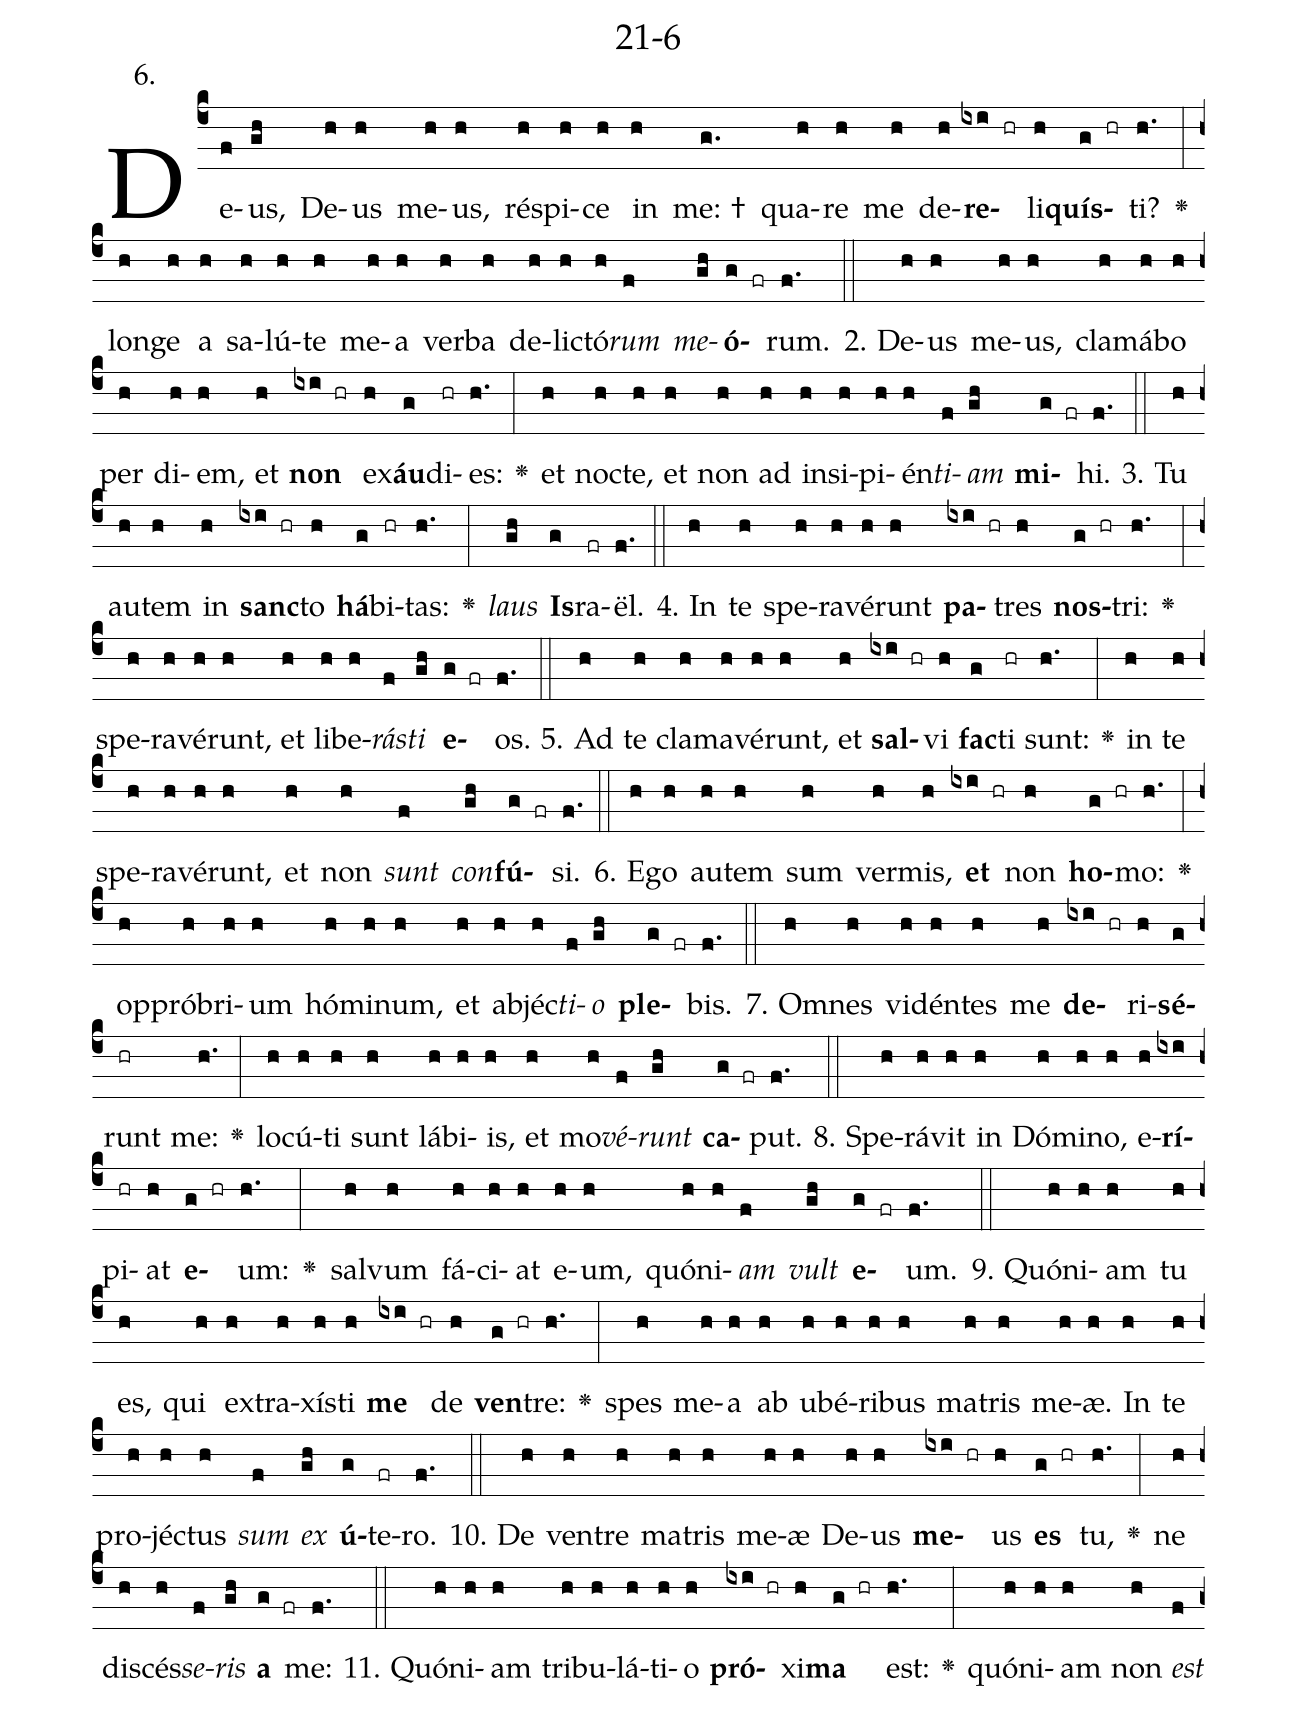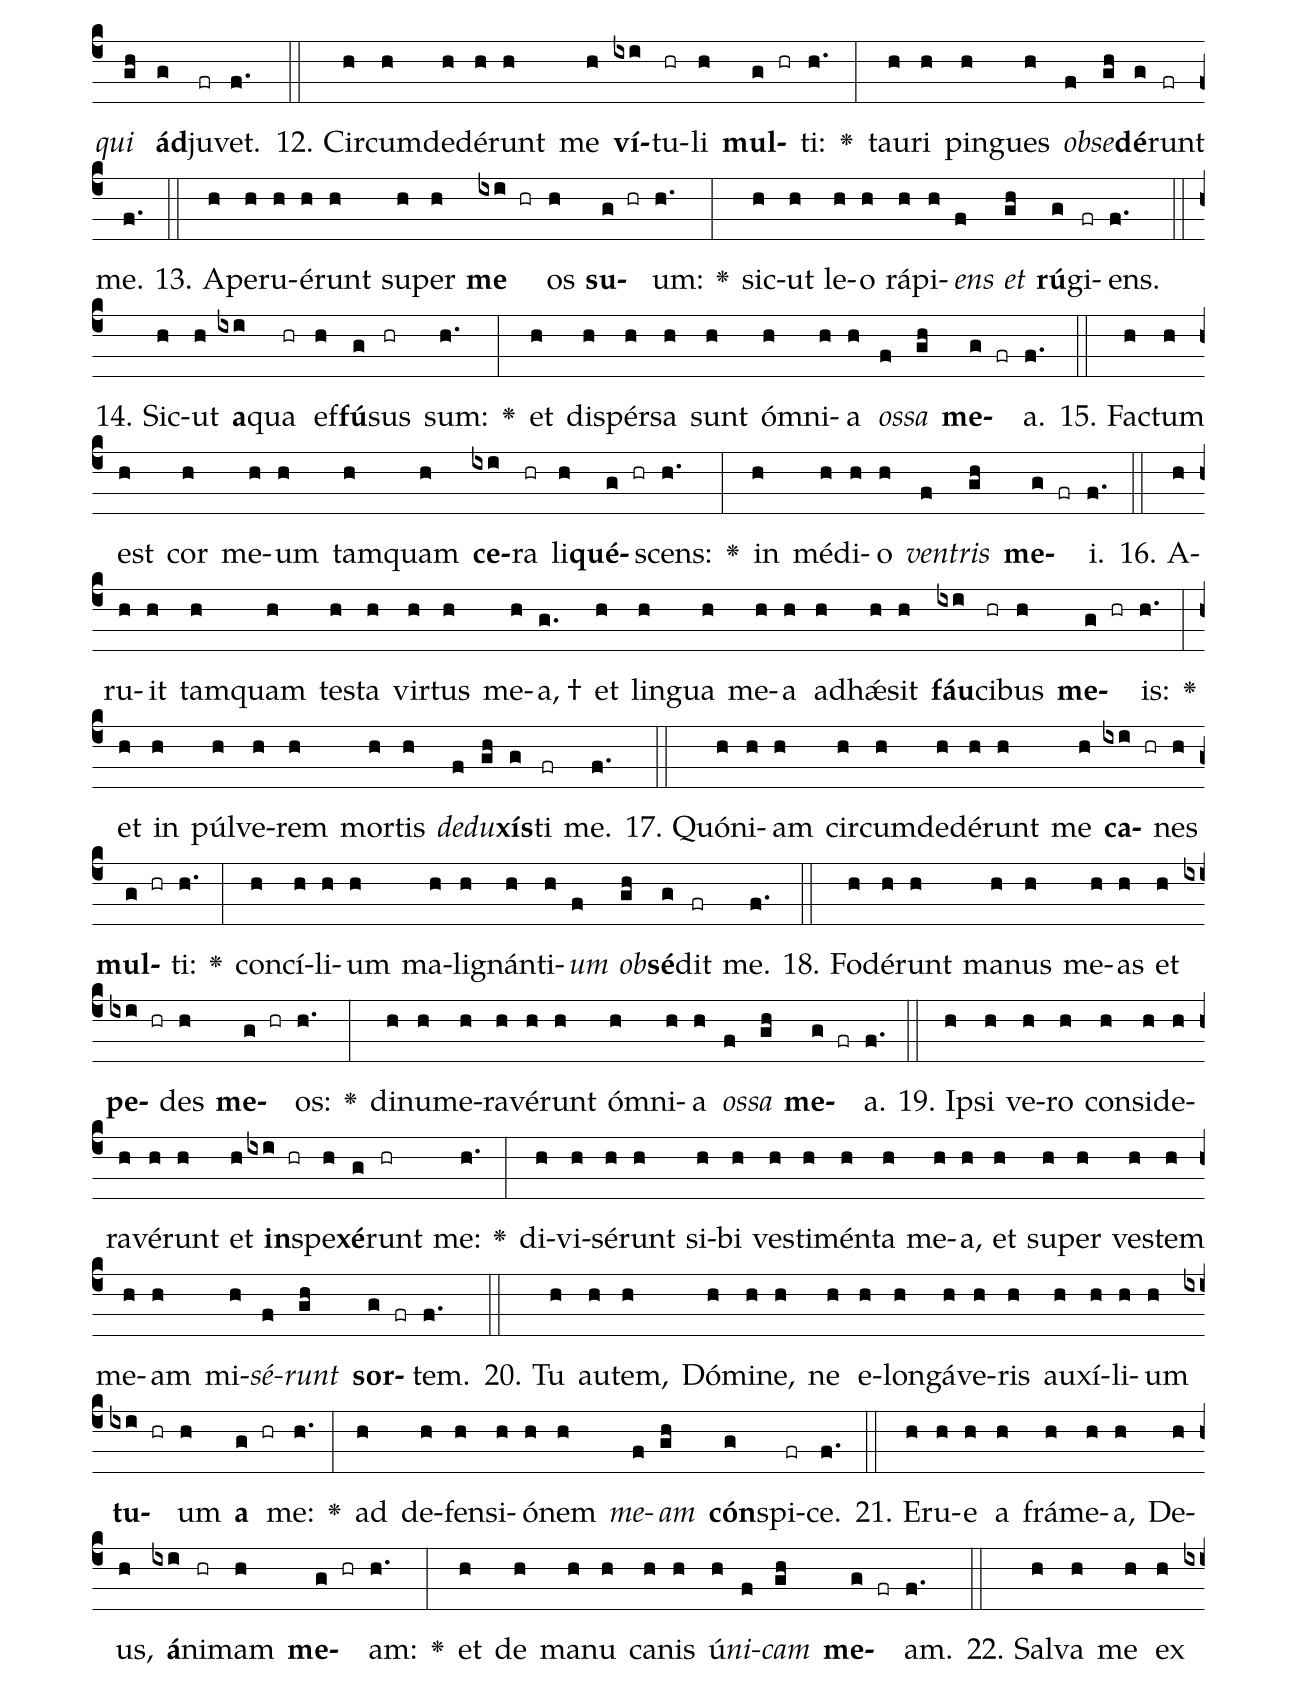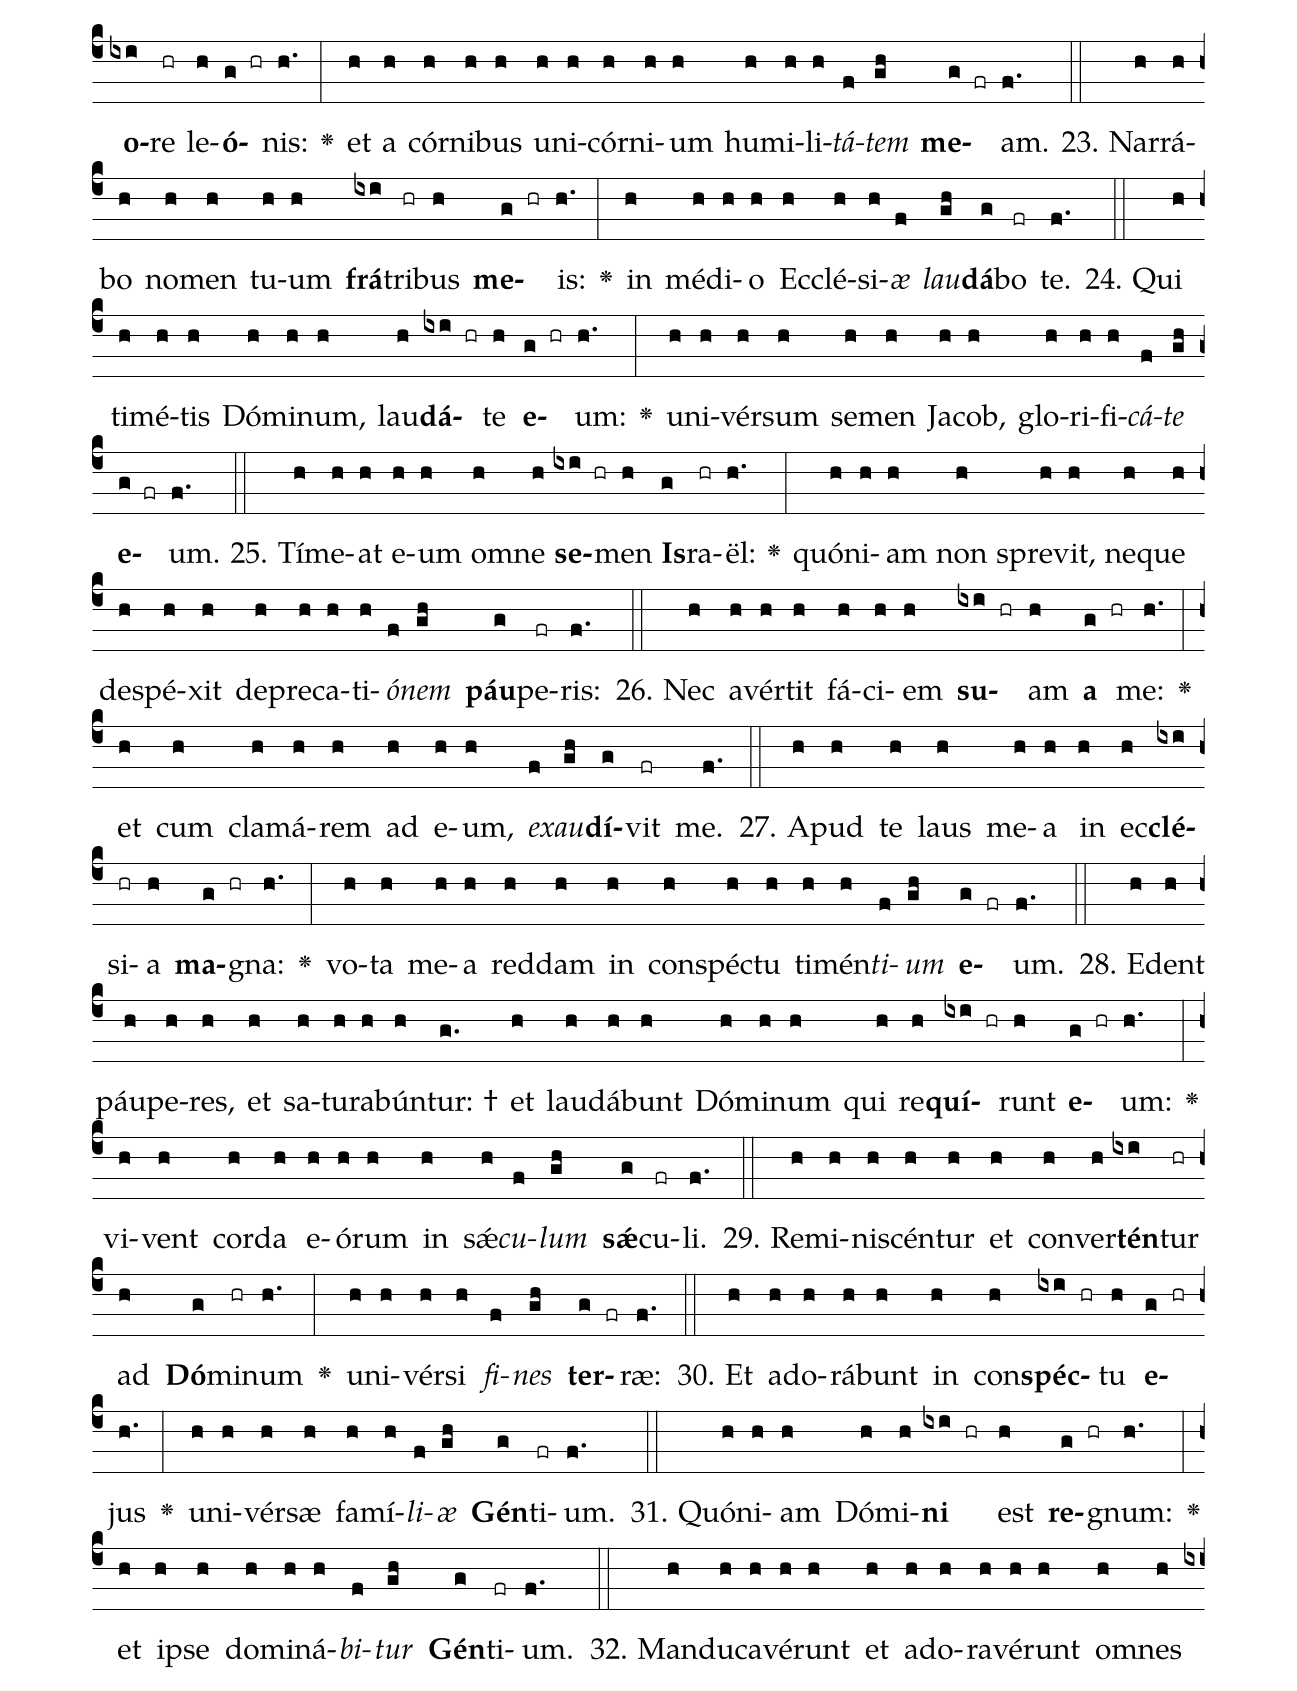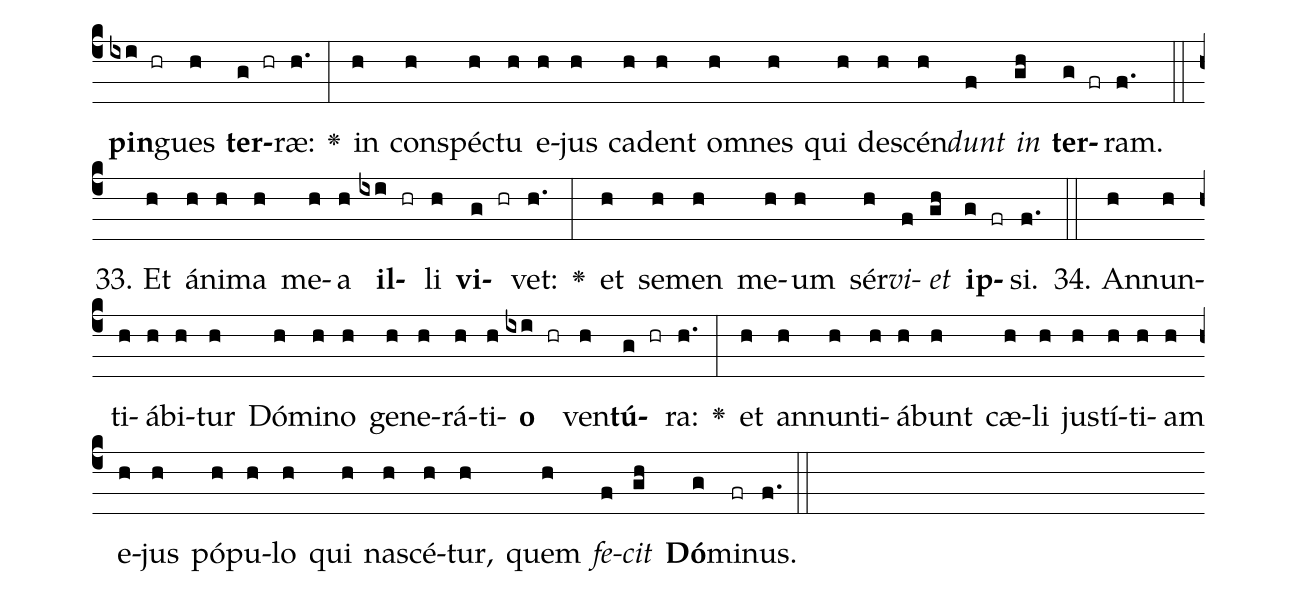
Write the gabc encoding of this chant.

name: 21-6;
annotation: 6.;
%%
(c4)De(f)us,(gh) De(h)us(h) me(h)us,(h) ré(h)spi(h)ce(h) in(h) me: †(g.) qua(h)re(h) me(h) de(h)<b>re</b>(ixi hr)li(h)<b>quís</b>(g hr)ti?(h.) <v>\greheightstar</v>(:) lon(h)ge(h) a(h) sa(h)lú(h)te(h) me(h)a(h) ver(h)ba(h) de(h)lic(h)tó(h)<i>rum</i>(f) <i>me</i>(gh)<b>ó</b>(g fr)rum.(f.) (::)
2. De(h)us(h) me(h)us,(h) cla(h)má(h)bo(h) per(h) di(h)em,(h) et(h) <b>non</b>(ixi hr) ex(h)<b>áu</b>(g)di(hr)es:(h.) <v>\greheightstar</v>(:) et(h) noc(h)te,(h) et(h) non(h) ad(h) in(h)si(h)pi(h)én(h)<i>ti</i>(f)<i>am</i>(gh) <b>mi</b>(g fr)hi.(f.) (::)
3. Tu(h) au(h)tem(h) in(h) <b>sanc</b>(ixi hr)to(h) <b>há</b>(g)bi(hr)tas:(h.) <v>\greheightstar</v>(:) <i>laus</i>(gh) <b>Is</b>(g)ra(fr)ël.(f.) (::)
4. In(h) te(h) spe(h)ra(h)vé(h)runt(h) <b>pa</b>(ixi hr)tres(h) <b>nos</b>(g hr)tri:(h.) <v>\greheightstar</v>(:) spe(h)ra(h)vé(h)runt,(h) et(h) li(h)be(h)<i>rás</i>(f)<i>ti</i>(gh) <b>e</b>(g fr)os.(f.) (::)
5. Ad(h) te(h) cla(h)ma(h)vé(h)runt,(h) et(h) <b>sal</b>(ixi hr)vi(h) <b>fac</b>(g)ti(hr) sunt:(h.) <v>\greheightstar</v>(:) in(h) te(h) spe(h)ra(h)vé(h)runt,(h) et(h) non(h) <i>sunt</i>(f) <i>con</i>(gh)<b>fú</b>(g fr)si.(f.) (::)
6. E(h)go(h) au(h)tem(h) sum(h) ver(h)mis,(h) <b>et</b>(ixi hr) non(h) <b>ho</b>(g hr)mo:(h.) <v>\greheightstar</v>(:) op(h)pró(h)bri(h)um(h) hó(h)mi(h)num,(h) et(h) ab(h)jéc(h)<i>ti</i>(f)<i>o</i>(gh) <b>ple</b>(g fr)bis.(f.) (::)
7. Om(h)nes(h) vi(h)dén(h)tes(h) me(h) <b>de</b>(ixi hr)ri(h)<b>sé</b>(g)runt(hr) me:(h.) <v>\greheightstar</v>(:) lo(h)cú(h)ti(h) sunt(h) lá(h)bi(h)is,(h) et(h) mo(h)<i>vé</i>(f)<i>runt</i>(gh) <b>ca</b>(g fr)put.(f.) (::)
8. Spe(h)rá(h)vit(h) in(h) Dó(h)mi(h)no,(h) e(h)<b>rí</b>(ixi)pi(hr)at(h) <b>e</b>(g hr)um:(h.) <v>\greheightstar</v>(:) sal(h)vum(h) fá(h)ci(h)at(h) e(h)um,(h) quón(h)i(h)<i>am</i>(f) <i>vult</i>(gh) <b>e</b>(g fr)um.(f.) (::)
9. Quón(h)i(h)am(h) tu(h) es,(h) qui(h) ex(h)tra(h)xís(h)ti(h) <b>me</b>(ixi hr) de(h) <b>ven</b>(g hr)tre:(h.) <v>\greheightstar</v>(:) spes(h) me(h)a(h) ab(h) u(h)bé(h)ri(h)bus(h) ma(h)tris(h) me(h)æ.(h) In(h) te(h) pro(h)jéc(h)tus(h) <i>sum</i>(f) <i>ex</i>(gh) <b>ú</b>(g)te(fr)ro.(f.) (::)
10. De(h) ven(h)tre(h) ma(h)tris(h) me(h)æ(h) De(h)us(h) <b>me</b>(ixi hr)us(h) <b>es</b>(g hr) tu,(h.) <v>\greheightstar</v>(:) ne(h) di(h)scés(h)<i>se</i>(f)<i>ris</i>(gh) <b>a</b>(g fr) me:(f.) (::)
11. Quón(h)i(h)am(h) tri(h)bu(h)lá(h)ti(h)o(h) <b>pró</b>(ixi hr)xi(h)<b>ma</b>(g hr) est:(h.) <v>\greheightstar</v>(:) quón(h)i(h)am(h) non(h) <i>est</i>(f) <i>qui</i>(gh) <b>ád</b>(g)ju(fr)vet.(f.) (::)
12. Cir(h)cum(h)de(h)dé(h)runt(h) me(h) <b>ví</b>(ixi)tu(hr)li(h) <b>mul</b>(g hr)ti:(h.) <v>\greheightstar</v>(:) tau(h)ri(h) pin(h)gues(h) <i>ob</i>(f)<i>se</i>(gh)<b>dé</b>(g)runt(fr) me.(f.) (::)
13. A(h)pe(h)ru(h)é(h)runt(h) su(h)per(h) <b>me</b>(ixi hr) os(h) <b>su</b>(g hr)um:(h.) <v>\greheightstar</v>(:) sic(h)ut(h) le(h)o(h) rá(h)pi(h)<i>ens</i>(f) <i>et</i>(gh) <b>rú</b>(g)gi(fr)ens.(f.) (::)
14. Sic(h)ut(h) <b>a</b>(ixi)qua(hr) ef(h)<b>fú</b>(g)sus(hr) sum:(h.) <v>\greheightstar</v>(:) et(h) di(h)spér(h)sa(h) sunt(h) óm(h)ni(h)a(h) <i>os</i>(f)<i>sa</i>(gh) <b>me</b>(g fr)a.(f.) (::)
15. Fac(h)tum(h) est(h) cor(h) me(h)um(h) tam(h)quam(h) <b>ce</b>(ixi)ra(hr) li(h)<b>qué</b>(g hr)scens:(h.) <v>\greheightstar</v>(:) in(h) mé(h)di(h)o(h) <i>ven</i>(f)<i>tris</i>(gh) <b>me</b>(g fr)i.(f.) (::)
16. A(h)ru(h)it(h) tam(h)quam(h) tes(h)ta(h) vir(h)tus(h) me(h)a, †(g.) et(h) lin(h)gua(h) me(h)a(h) ad(h)hǽ(h)sit(h) <b>fáu</b>(ixi)ci(hr)bus(h) <b>me</b>(g hr)is:(h.) <v>\greheightstar</v>(:) et(h) in(h) púl(h)ve(h)rem(h) mor(h)tis(h) <i>de</i>(f)<i>du</i>(gh)<b>xís</b>(g)ti(fr) me.(f.) (::)
17. Quón(h)i(h)am(h) cir(h)cum(h)de(h)dé(h)runt(h) me(h) <b>ca</b>(ixi hr)nes(h) <b>mul</b>(g hr)ti:(h.) <v>\greheightstar</v>(:) con(h)cí(h)li(h)um(h) ma(h)li(h)gnán(h)ti(h)<i>um</i>(f) <i>ob</i>(gh)<b>sé</b>(g)dit(fr) me.(f.) (::)
18. Fo(h)dé(h)runt(h) ma(h)nus(h) me(h)as(h) et(h) <b>pe</b>(ixi hr)des(h) <b>me</b>(g hr)os:(h.) <v>\greheightstar</v>(:) di(h)nu(h)me(h)ra(h)vé(h)runt(h) óm(h)ni(h)a(h) <i>os</i>(f)<i>sa</i>(gh) <b>me</b>(g fr)a.(f.) (::)
19. Ip(h)si(h) ve(h)ro(h) con(h)si(h)de(h)ra(h)vé(h)runt(h) et(h) <b>in</b>(ixi hr)spe(h)<b>xé</b>(g)runt(hr) me:(h.) <v>\greheightstar</v>(:) di(h)vi(h)sé(h)runt(h) si(h)bi(h) ves(h)ti(h)mén(h)ta(h) me(h)a,(h) et(h) su(h)per(h) ves(h)tem(h) me(h)am(h) mi(h)<i>sé</i>(f)<i>runt</i>(gh) <b>sor</b>(g fr)tem.(f.) (::)
20. Tu(h) au(h)tem,(h) Dó(h)mi(h)ne,(h) ne(h) e(h)lon(h)gá(h)ve(h)ris(h) au(h)xí(h)li(h)um(h) <b>tu</b>(ixi hr)um(h) <b>a</b>(g hr) me:(h.) <v>\greheightstar</v>(:) ad(h) de(h)fen(h)si(h)ó(h)nem(h) <i>me</i>(f)<i>am</i>(gh) <b>cón</b>(g)spi(fr)ce.(f.) (::)
21. E(h)ru(h)e(h) a(h) frá(h)me(h)a,(h) De(h)us,(h) <b>á</b>(ixi)ni(hr)mam(h) <b>me</b>(g hr)am:(h.) <v>\greheightstar</v>(:) et(h) de(h) ma(h)nu(h) ca(h)nis(h) ú(h)<i>ni</i>(f)<i>cam</i>(gh) <b>me</b>(g fr)am.(f.) (::)
22. Sal(h)va(h) me(h) ex(h) <b>o</b>(ixi)re(hr) le(h)<b>ó</b>(g hr)nis:(h.) <v>\greheightstar</v>(:) et(h) a(h) cór(h)ni(h)bus(h) u(h)ni(h)cór(h)ni(h)um(h) hu(h)mi(h)li(h)<i>tá</i>(f)<i>tem</i>(gh) <b>me</b>(g fr)am.(f.) (::)
23. Nar(h)rá(h)bo(h) no(h)men(h) tu(h)um(h) <b>frá</b>(ixi)tri(hr)bus(h) <b>me</b>(g hr)is:(h.) <v>\greheightstar</v>(:) in(h) mé(h)di(h)o(h) Ec(h)clé(h)si(h)<i>æ</i>(f) <i>lau</i>(gh)<b>dá</b>(g)bo(fr) te.(f.) (::)
24. Qui(h) ti(h)mé(h)tis(h) Dó(h)mi(h)num,(h) lau(h)<b>dá</b>(ixi hr)te(h) <b>e</b>(g hr)um:(h.) <v>\greheightstar</v>(:) u(h)ni(h)vér(h)sum(h) se(h)men(h) Ja(h)cob,(h) glo(h)ri(h)fi(h)<i>cá</i>(f)<i>te</i>(gh) <b>e</b>(g fr)um.(f.) (::)
25. Tí(h)me(h)at(h) e(h)um(h) om(h)ne(h) <b>se</b>(ixi hr)men(h) <b>Is</b>(g)ra(hr)ël:(h.) <v>\greheightstar</v>(:) quón(h)i(h)am(h) non(h) spre(h)vit,(h) ne(h)que(h) de(h)spé(h)xit(h) de(h)pre(h)ca(h)ti(h)<i>ó</i>(f)<i>nem</i>(gh) <b>páu</b>(g)pe(fr)ris:(f.) (::)
26. Nec(h) a(h)vér(h)tit(h) fá(h)ci(h)em(h) <b>su</b>(ixi hr)am(h) <b>a</b>(g hr) me:(h.) <v>\greheightstar</v>(:) et(h) cum(h) cla(h)má(h)rem(h) ad(h) e(h)um,(h) <i>ex</i>(f)<i>au</i>(gh)<b>dí</b>(g)vit(fr) me.(f.) (::)
27. A(h)pud(h) te(h) laus(h) me(h)a(h) in(h) ec(h)<b>clé</b>(ixi)si(hr)a(h) <b>ma</b>(g hr)gna:(h.) <v>\greheightstar</v>(:) vo(h)ta(h) me(h)a(h) red(h)dam(h) in(h) con(h)spéc(h)tu(h) ti(h)mén(h)<i>ti</i>(f)<i>um</i>(gh) <b>e</b>(g fr)um.(f.) (::)
28. E(h)dent(h) páu(h)pe(h)res,(h) et(h) sa(h)tu(h)ra(h)bún(h)tur: †(g.) et(h) lau(h)dá(h)bunt(h) Dó(h)mi(h)num(h) qui(h) re(h)<b>quí</b>(ixi hr)runt(h) <b>e</b>(g hr)um:(h.) <v>\greheightstar</v>(:) vi(h)vent(h) cor(h)da(h) e(h)ó(h)rum(h) in(h) sǽ(h)<i>cu</i>(f)<i>lum</i>(gh) <b>sǽ</b>(g)cu(fr)li.(f.) (::)
29. Re(h)mi(h)ni(h)scén(h)tur(h) et(h) con(h)ver(h)<b>tén</b>(ixi)tur(hr) ad(h) <b>Dó</b>(g)mi(hr)num(h.) <v>\greheightstar</v>(:) u(h)ni(h)vér(h)si(h) <i>fi</i>(f)<i>nes</i>(gh) <b>ter</b>(g fr)ræ:(f.) (::)
30. Et(h) ad(h)o(h)rá(h)bunt(h) in(h) con(h)<b>spéc</b>(ixi hr)tu(h) <b>e</b>(g hr)jus(h.) <v>\greheightstar</v>(:) u(h)ni(h)vér(h)sæ(h) fa(h)mí(h)<i>li</i>(f)<i>æ</i>(gh) <b>Gén</b>(g)ti(fr)um.(f.) (::)
31. Quón(h)i(h)am(h) Dó(h)mi(h)<b>ni</b>(ixi hr) est(h) <b>re</b>(g hr)gnum:(h.) <v>\greheightstar</v>(:) et(h) ip(h)se(h) do(h)mi(h)ná(h)<i>bi</i>(f)<i>tur</i>(gh) <b>Gén</b>(g)ti(fr)um.(f.) (::)
32. Man(h)du(h)ca(h)vé(h)runt(h) et(h) ad(h)o(h)ra(h)vé(h)runt(h) om(h)nes(h) <b>pin</b>(ixi hr)gues(h) <b>ter</b>(g hr)ræ:(h.) <v>\greheightstar</v>(:) in(h) con(h)spéc(h)tu(h) e(h)jus(h) ca(h)dent(h) om(h)nes(h) qui(h) de(h)scén(h)<i>dunt</i>(f) <i>in</i>(gh) <b>ter</b>(g fr)ram.(f.) (::)
33. Et(h) á(h)ni(h)ma(h) me(h)a(h) <b>il</b>(ixi hr)li(h) <b>vi</b>(g hr)vet:(h.) <v>\greheightstar</v>(:) et(h) se(h)men(h) me(h)um(h) sér(h)<i>vi</i>(f)<i>et</i>(gh) <b>ip</b>(g fr)si.(f.) (::)
34. An(h)nun(h)ti(h)á(h)bi(h)tur(h) Dó(h)mi(h)no(h) ge(h)ne(h)rá(h)ti(h)<b>o</b>(ixi hr) ven(h)<b>tú</b>(g hr)ra:(h.) <v>\greheightstar</v>(:) et(h) an(h)nun(h)ti(h)á(h)bunt(h) cæ(h)li(h) jus(h)tí(h)ti(h)am(h) e(h)jus(h) pó(h)pu(h)lo(h) qui(h) na(h)scé(h)tur,(h) quem(h) <i>fe</i>(f)<i>cit</i>(gh) <b>Dó</b>(g)mi(fr)nus.(f.) (::)
